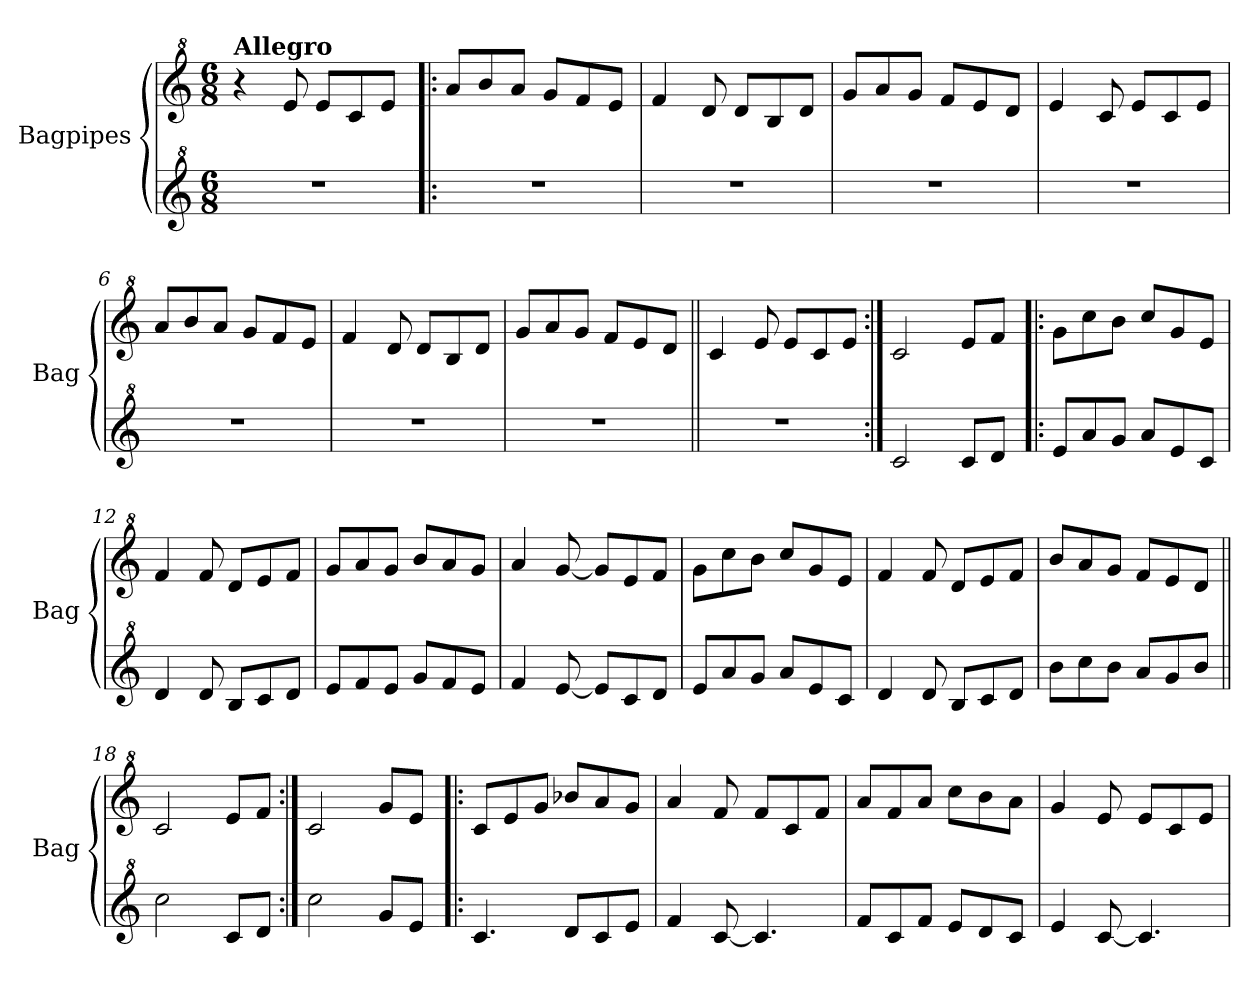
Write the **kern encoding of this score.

**kern	**kern
*part2	*part1
*staff2	*staff1
*I"Bagpipes	*I"Bagpipes
*I'Bag	*I'Bag
*clefG^2	*clefG^2
*k[]	*k[]
*M6/8	*M6/8
=1	=1
!	!LO:TX:a:B:t=Allegro
2.r	4r
.	8ee/
.	8ee/L
.	8cc/
.	8ee/J
=2!|:	=2!|:
2.r	8aa/L
.	8bb/
.	8aa/J
.	8gg/L
.	8ff/
.	8ee/J
=3	=3
2.r	4ff/
.	8dd/
.	8dd/L
.	8b/
.	8dd/J
=4	=4
2.r	8gg/L
.	8aa/
.	8gg/J
.	8ff/L
.	8ee/
.	8dd/J
=5	=5
2.r	4ee/
.	8cc/
.	8ee/L
.	8cc/
.	8ee/J
=6	=6
2.r	8aa/L
.	8bb/
.	8aa/J
.	8gg/L
.	8ff/
.	8ee/J
=7	=7
2.r	4ff/
.	8dd/
.	8dd/L
.	8b/
.	8dd/J
!!LO:LB:g=z
=8	=8
2.r	8gg/L
.	8aa/
.	8gg/J
.	8ff/L
.	8ee/
.	8dd/J
=9||	=9||
2.r	4cc/
.	8ee/
.	8ee/L
.	8cc/
.	8ee/J
=10:|!	=10:|!
2cc/	2cc/
8cc/L	8ee/L
8dd/J	8ff/J
=11!|:	=11!|:
8ee/L	8gg\L
8aa/	8ccc\
8gg/J	8bb\J
8aa/L	8ccc/L
8ee/	8gg/
8cc/J	8ee/J
=12	=12
4dd/	4ff/
8dd/	8ff/
8b/L	8dd/L
8cc/	8ee/
8dd/J	8ff/J
=13	=13
8ee/L	8gg/L
8ff/	8aa/
8ee/J	8gg/J
8gg/L	8bb/L
8ff/	8aa/
8ee/J	8gg/J
=14	=14
4ff/	4aa/
[8ee/	[8gg/
8ee/L]	8gg/L]
8cc/	8ee/
8dd/J	8ff/J
!!LO:LB:g=z
=15	=15
8ee/L	8gg\L
8aa/	8ccc\
8gg/J	8bb\J
8aa/L	8ccc/L
8ee/	8gg/
8cc/J	8ee/J
=16	=16
4dd/	4ff/
8dd/	8ff/
8b/L	8dd/L
8cc/	8ee/
8dd/J	8ff/J
=17	=17
8bb\L	8bb/L
8ccc\	8aa/
8bb\J	8gg/J
8aa/L	8ff/L
8gg/	8ee/
8bb/J	8dd/J
=18||	=18||
2ccc\	2cc/
8cc/L	8ee/L
8dd/J	8ff/J
=19:|!	=19:|!
2ccc\	2cc/
8gg/L	8gg/L
8ee/J	8ee/J
=20!|:	=20!|:
4.cc/	8cc/L
.	8ee/
.	8gg/J
8dd/L	8bb-X/L
8cc/	8aa/
8ee/J	8gg/J
=21	=21
4ff/	4aa/
[8cc/	8ff/
4.cc/]	8ff/L
.	8cc/
.	8ff/J
=22	=22
8ff/L	8aa/L
8cc/	8ff/
8ff/J	8aa/J
8ee/L	8ccc\L
8dd/	8bb\
8cc/J	8aa\J
!!LO:LB:g=z
=23	=23
4ee/	4gg/
[8cc/	8ee/
4.cc/]	8ee/L
.	8cc/
.	8ee/J
=	=
*-	*-
